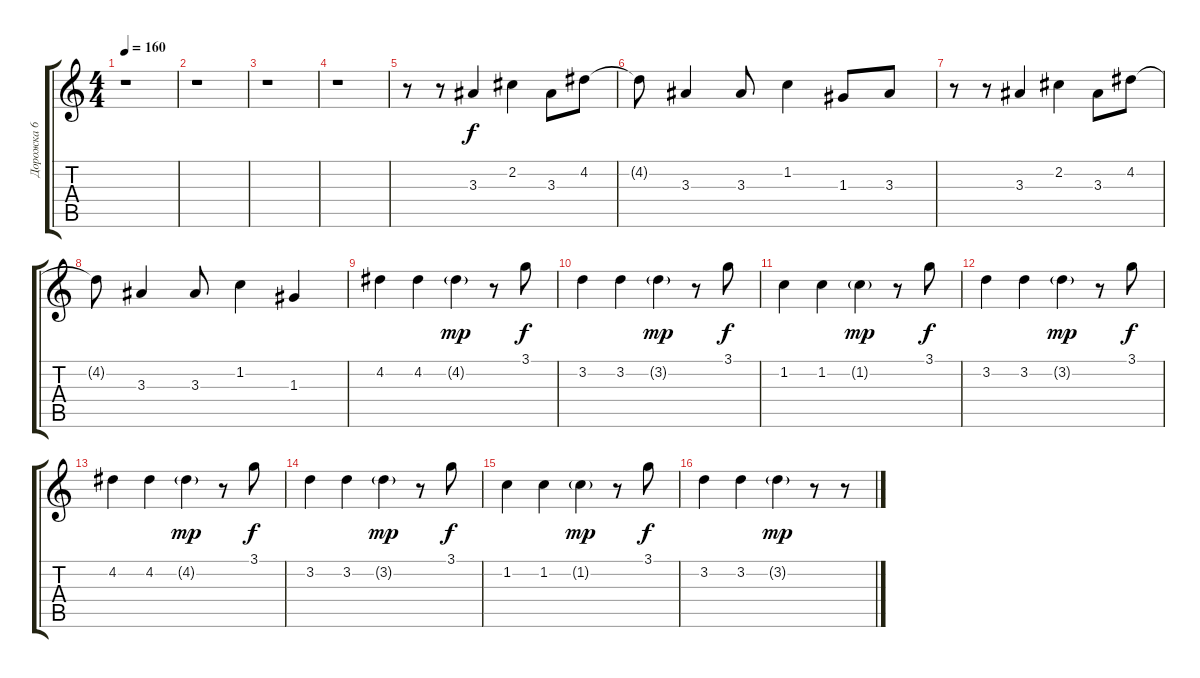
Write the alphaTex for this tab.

\track ("Дорожка 6" "Дорожка 6") {instrument overdrivenguitar}
\staff {score tabs}
\tuning (E4 B3 G3 D3 A2 E2) {hide}
\ts (4 4)
\tempo 160
\clef g2
\ks c
r.1{dy f instrument overdrivenguitar} |
r.1 |
r.1 |
r.1 |
r.8 r.8 3.3.4 2.2.4 3.3.8 4.2.8 |
4.2{t}.8 3.3.4 3.3.8 1.2.4 1.3.8 3.3.8 |
r.8 r.8 3.3.4 2.2.4 3.3.8 4.2.8 |
4.2{t}.8 3.3.4 3.3.8 1.2.4 1.3.4 |
4.2.4 4.2.4 4.2{g}.4{dy mp} r.8 3.1.8{dy f} |
3.2.4 3.2.4 3.2{g}.4{dy mp} r.8 3.1.8{dy f} |
1.2.4 1.2.4 1.2{g}.4{dy mp} r.8 3.1.8{dy f} |
3.2.4 3.2.4 3.2{g}.4{dy mp} r.8 3.1.8{dy f} |
4.2.4 4.2.4 4.2{g}.4{dy mp} r.8 3.1.8{dy f} |
3.2.4 3.2.4 3.2{g}.4{dy mp} r.8 3.1.8{dy f} |
1.2.4 1.2.4 1.2{g}.4{dy mp} r.8 3.1.8{dy f} |
3.2.4 3.2.4 3.2{g}.4{dy mp} r.8 r.8
